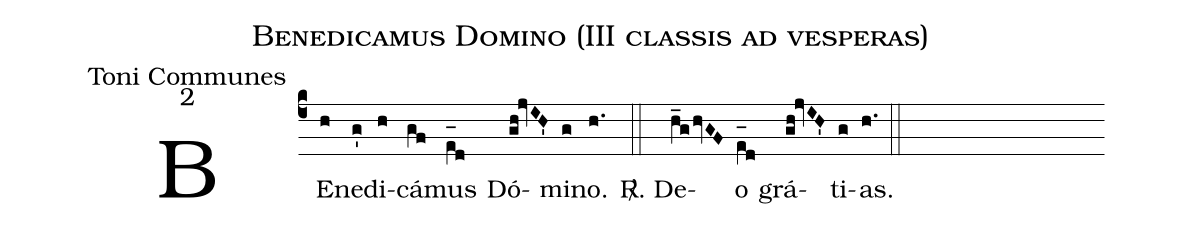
name:Benedicamus Domino (III classis ad vesperas);
office-part:Toni Communes;
mode:2;
%%
(c4) BE(h)ne(g')di(h)cá(gf)mus(e_[oh:h][ll:1]d) Dó(gh!jvIH')mi(g)no.(h.) (::)
<sp>R/</sp>. De(h_ghvGF)o(e_[oh:h][ll:1]d) grá(gh!jvIH')ti(g)as.(h.) (::)
